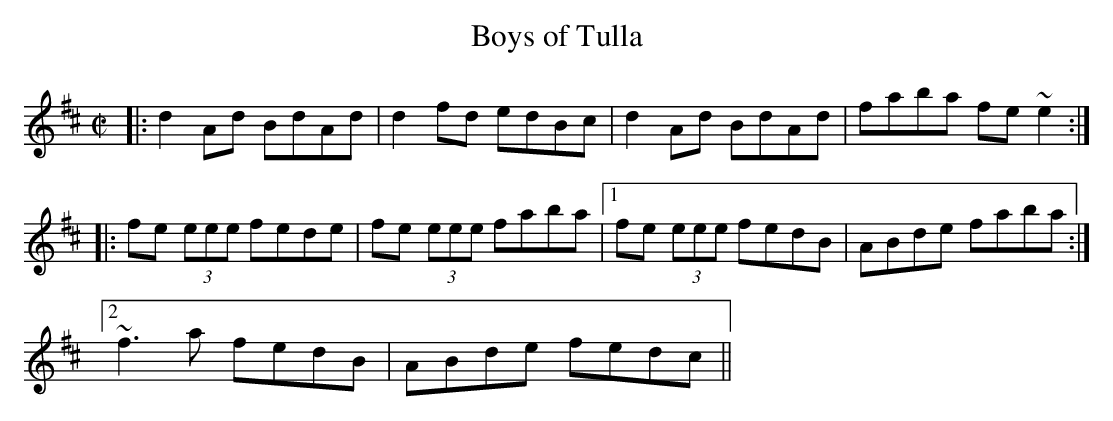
X:1
T:Boys of Tulla
M:C|
K:D
|: d2Ad BdAd | d2fd edBc | d2Ad BdAd | faba fe~e2 :|
|: fe (3eee fede | fe (3eee faba |1 fe (3eee fedB | ABde faba :|2
~f3a fedB | ABde fedc ||
